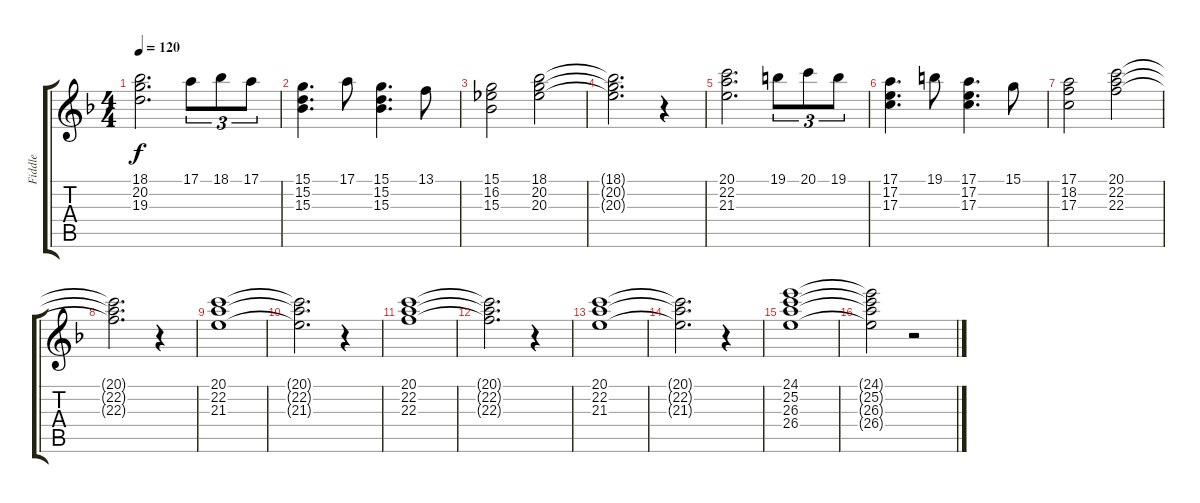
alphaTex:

\track ("Fiddle" "Fiddle") {instrument fiddle}
\staff {score tabs}
\tuning (E4 B3 G3 D3 A2 E2) {hide}
\ts (4 4)
\tempo 120
\clef g2
\ks dminor
(18.1 20.2 19.3).2{d dy f} 17.1.8{tu (3 2)} 18.1.8{tu (3 2)} 17.1.8{tu (3 2)} |
(15.1 15.2 15.3).4{d} 17.1.8 (15.1 15.2 15.3).4{d} 13.1.8 |
(15.1 16.2 15.3).2 (18.1 20.2 20.3).2 |
(18.1{t} 20.2{t} 20.3{t}).2{d} r.4 |
(20.1 22.2 21.3).2{d} 19.1.8{tu (3 2)} 20.1.8{tu (3 2)} 19.1.8{tu (3 2)} |
(17.1 17.2 17.3).4{d} 19.1.8 (17.1 17.2 17.3).4{d} 15.1.8 |
(17.1 18.2 17.3).2 (20.1 22.2 22.3).2 |
(20.1{t} 22.2{t} 22.3{t}).2{d} r.4 |
(20.1 22.2 21.3).1 |
(20.1{t} 22.2{t} 21.3{t}).2{d} r.4 |
(20.1 22.2 22.3).1 |
(20.1{t} 22.2{t} 22.3{t}).2{d} r.4 |
(20.1 22.2 21.3).1 |
(20.1{t} 22.2{t} 21.3{t}).2{d} r.4 |
(24.1 25.2 26.3 26.4).1 |
(24.1{t} 25.2{t} 26.3{t} 26.4{t}).2 r.2
